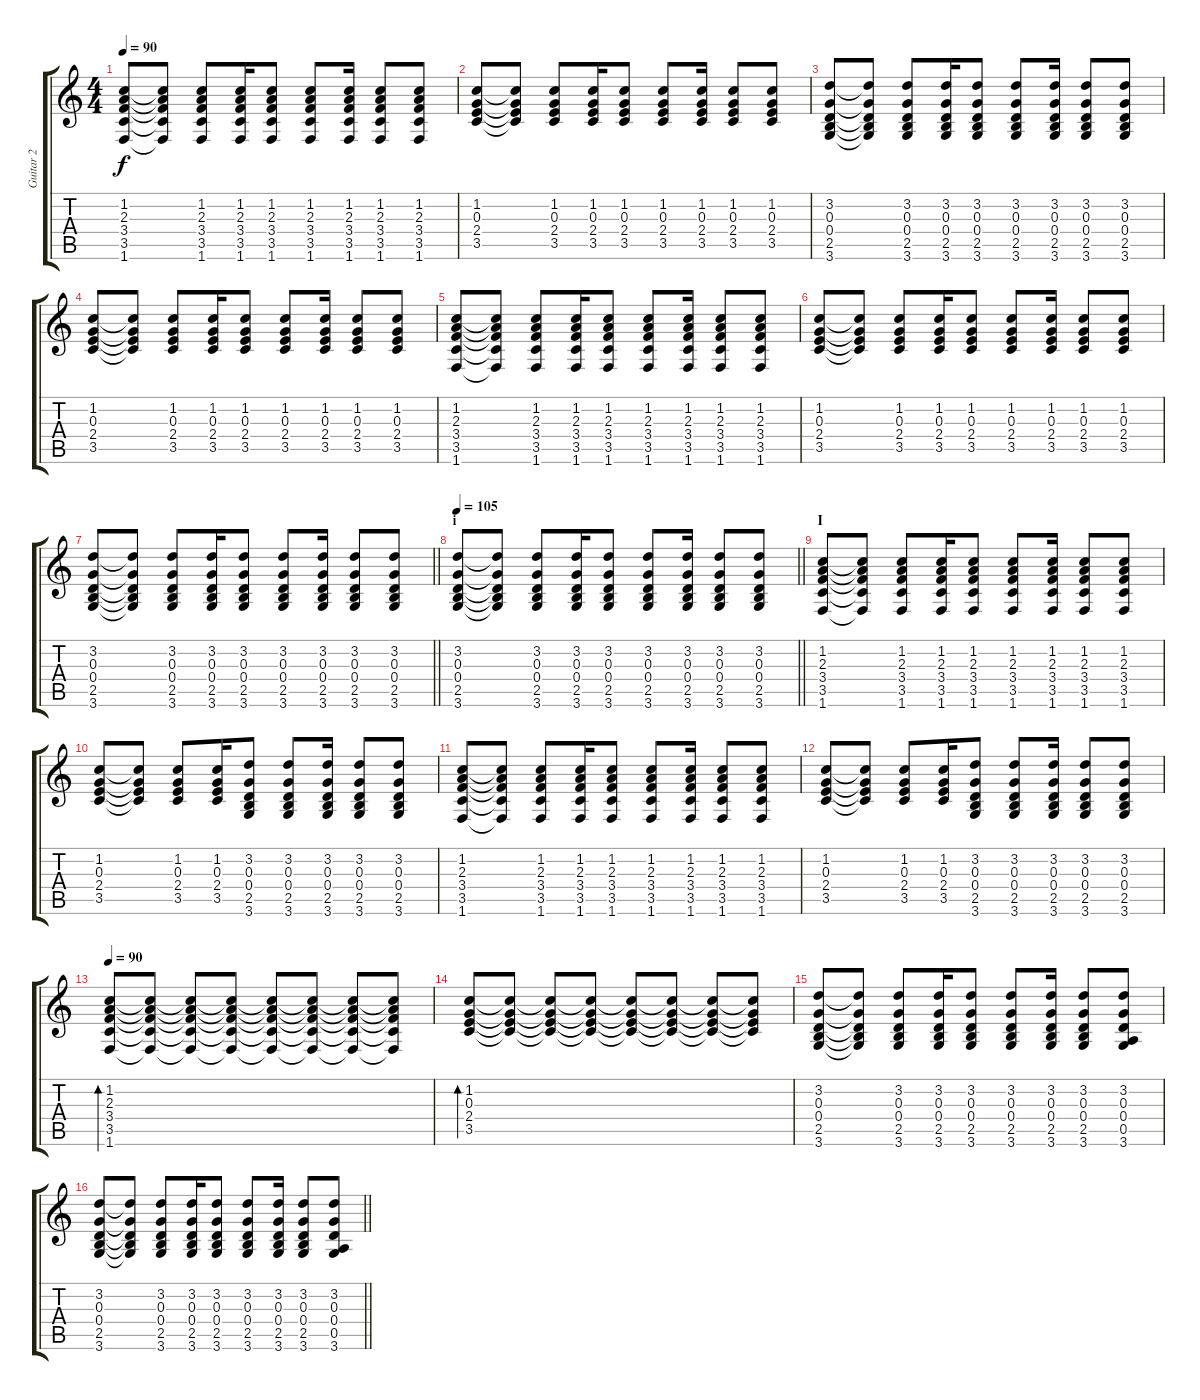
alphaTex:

\track ("Guitar 2" "Guitar 2") {instrument acousticguitarnylon}
\staff {score tabs}
\tuning (E4 B3 G3 D3 A2 E2) {hide}
\ts (4 4)
\tempo 90
\clef g2
\ks c
(1.2 2.3 3.4 3.5 1.6).8{dy f} (1.2{t} 2.3{t} 3.4{t} 3.5{t} 1.6{t}).8 (1.2 2.3 3.4 3.5 1.6).8 (1.2 2.3 3.4 3.5 1.6).16 (1.2 2.3 3.4 3.5 1.6).8 (1.2 2.3 3.4 3.5 1.6).8 (1.2 2.3 3.4 3.5 1.6).16 (1.2 2.3 3.4 3.5 1.6).8 (1.2 2.3 3.4 3.5 1.6).8 |
(1.2 0.3 2.4 3.5).8 (1.2{t} 0.3{t} 2.4{t} 3.5{t}).8 (1.2 0.3 2.4 3.5).8 (1.2 0.3 2.4 3.5).16 (1.2 0.3 2.4 3.5).8 (1.2 0.3 2.4 3.5).8 (1.2 0.3 2.4 3.5).16 (1.2 0.3 2.4 3.5).8 (1.2 0.3 2.4 3.5).8 |
(3.2 0.3 0.4 2.5 3.6).8 (3.2{t} 0.3{t} 0.4{t} 2.5{t} 3.6{t}).8 (3.2 0.3 0.4 2.5 3.6).8 (3.2 0.3 0.4 2.5 3.6).16 (3.2 0.3 0.4 2.5 3.6).8 (3.2 0.3 0.4 2.5 3.6).8 (3.2 0.3 0.4 2.5 3.6).16 (3.2 0.3 0.4 2.5 3.6).8 (3.2 0.3 0.4 2.5 3.6).8 |
(1.2 0.3 2.4 3.5).8 (1.2{t} 0.3{t} 2.4{t} 3.5{t}).8 (1.2 0.3 2.4 3.5).8 (1.2 0.3 2.4 3.5).16 (1.2 0.3 2.4 3.5).8 (1.2 0.3 2.4 3.5).8 (1.2 0.3 2.4 3.5).16 (1.2 0.3 2.4 3.5).8 (1.2 0.3 2.4 3.5).8 |
(1.2 2.3 3.4 3.5 1.6).8 (1.2{t} 2.3{t} 3.4{t} 3.5{t} 1.6{t}).8 (1.2 2.3 3.4 3.5 1.6).8 (1.2 2.3 3.4 3.5 1.6).16 (1.2 2.3 3.4 3.5 1.6).8 (1.2 2.3 3.4 3.5 1.6).8 (1.2 2.3 3.4 3.5 1.6).16 (1.2 2.3 3.4 3.5 1.6).8 (1.2 2.3 3.4 3.5 1.6).8 |
(1.2 0.3 2.4 3.5).8 (1.2{t} 0.3{t} 2.4{t} 3.5{t}).8 (1.2 0.3 2.4 3.5).8 (1.2 0.3 2.4 3.5).16 (1.2 0.3 2.4 3.5).8 (1.2 0.3 2.4 3.5).8 (1.2 0.3 2.4 3.5).16 (1.2 0.3 2.4 3.5).8 (1.2 0.3 2.4 3.5).8 |
\barLineRight lightlight
(3.2 0.3 0.4 2.5 3.6).8 (3.2{t} 0.3{t} 0.4{t} 2.5{t} 3.6{t}).8 (3.2 0.3 0.4 2.5 3.6).8 (3.2 0.3 0.4 2.5 3.6).16 (3.2 0.3 0.4 2.5 3.6).8 (3.2 0.3 0.4 2.5 3.6).8 (3.2 0.3 0.4 2.5 3.6).16 (3.2 0.3 0.4 2.5 3.6).8 (3.2 0.3 0.4 2.5 3.6).8 |
\section ("" "i")
\tempo 105
\barLineRight lightlight
(3.2 0.3 0.4 2.5 3.6).8 (3.2{t} 0.3{t} 0.4{t} 2.5{t} 3.6{t}).8 (3.2 0.3 0.4 2.5 3.6).8 (3.2 0.3 0.4 2.5 3.6).16 (3.2 0.3 0.4 2.5 3.6).8 (3.2 0.3 0.4 2.5 3.6).8 (3.2 0.3 0.4 2.5 3.6).16 (3.2 0.3 0.4 2.5 3.6).8 (3.2 0.3 0.4 2.5 3.6).8 |
\section ("" "I")
(1.2 2.3 3.4 3.5 1.6).8 (1.2{t} 2.3{t} 3.4{t} 3.5{t} 1.6{t}).8 (1.2 2.3 3.4 3.5 1.6).8 (1.2 2.3 3.4 3.5 1.6).16 (1.2 2.3 3.4 3.5 1.6).8 (1.2 2.3 3.4 3.5 1.6).8 (1.2 2.3 3.4 3.5 1.6).16 (1.2 2.3 3.4 3.5 1.6).8 (1.2 2.3 3.4 3.5 1.6).8 |
(1.2 0.3 2.4 3.5).8 (1.2{t} 0.3{t} 2.4{t} 3.5{t}).8 (1.2 0.3 2.4 3.5).8 (1.2 0.3 2.4 3.5).16 (3.2 0.3 0.4 2.5 3.6).8 (3.2 0.3 0.4 2.5 3.6).8 (3.2 0.3 0.4 2.5 3.6).16 (3.2 0.3 0.4 2.5 3.6).8 (3.2 0.3 0.4 2.5 3.6).8 |
(1.2 2.3 3.4 3.5 1.6).8 (1.2{t} 2.3{t} 3.4{t} 3.5{t} 1.6{t}).8 (1.2 2.3 3.4 3.5 1.6).8 (1.2 2.3 3.4 3.5 1.6).16 (1.2 2.3 3.4 3.5 1.6).8 (1.2 2.3 3.4 3.5 1.6).8 (1.2 2.3 3.4 3.5 1.6).16 (1.2 2.3 3.4 3.5 1.6).8 (1.2 2.3 3.4 3.5 1.6).8 |
(1.2 0.3 2.4 3.5).8 (1.2{t} 0.3{t} 2.4{t} 3.5{t}).8 (1.2 0.3 2.4 3.5).8 (1.2 0.3 2.4 3.5).16 (3.2 0.3 0.4 2.5 3.6).8 (3.2 0.3 0.4 2.5 3.6).8 (3.2 0.3 0.4 2.5 3.6).16 (3.2 0.3 0.4 2.5 3.6).8 (3.2 0.3 0.4 2.5 3.6).8 |
\tempo 90
(1.2 2.3 3.4 3.5 1.6).8{bd 60} (1.2{t} 2.3{t} 3.4{t} 3.5{t} 1.6{t}).8 (1.2{t} 2.3{t} 3.4{t} 3.5{t} 1.6{t}).8 (1.2{t} 2.3{t} 3.4{t} 3.5{t} 1.6{t}).8 (1.2{t} 2.3{t} 3.4{t} 3.5{t} 1.6{t}).8 (1.2{t} 2.3{t} 3.4{t} 3.5{t} 1.6{t}).8 (1.2{t} 2.3{t} 3.4{t} 3.5{t} 1.6{t}).8 (1.2{t} 2.3{t} 3.4{t} 3.5{t} 1.6{t}).8 |
(1.2 0.3 2.4 3.5).8{bd 60} (1.2{t} 0.3{t} 2.4{t} 3.5{t}).8 (1.2{t} 0.3{t} 2.4{t} 3.5{t}).8 (1.2{t} 0.3{t} 2.4{t} 3.5{t}).8 (1.2{t} 0.3{t} 2.4{t} 3.5{t}).8 (1.2{t} 0.3{t} 2.4{t} 3.5{t}).8 (1.2{t} 0.3{t} 2.4{t} 3.5{t}).8 (1.2{t} 0.3{t} 2.4{t} 3.5{t}).8 |
(3.2 0.3 0.4 2.5 3.6).8 (3.2{t} 0.3{t} 0.4{t} 2.5{t} 3.6{t}).8 (3.2 0.3 0.4 2.5 3.6).8 (3.2 0.3 0.4 2.5 3.6).16 (3.2 0.3 0.4 2.5 3.6).8 (3.2 0.3 0.4 2.5 3.6).8 (3.2 0.3 0.4 2.5 3.6).16 (3.2 0.3 0.4 2.5 3.6).8 (3.2 0.3 0.4 0.5 3.6).8 |
\barLineRight lightlight
(3.2 0.3 0.4 2.5 3.6).8 (3.2{t} 0.3{t} 0.4{t} 2.5{t} 3.6{t}).8 (3.2 0.3 0.4 2.5 3.6).8 (3.2 0.3 0.4 2.5 3.6).16 (3.2 0.3 0.4 2.5 3.6).8 (3.2 0.3 0.4 2.5 3.6).8 (3.2 0.3 0.4 2.5 3.6).16 (3.2 0.3 0.4 2.5 3.6).8 (3.2 0.3 0.4 0.5 3.6).8
